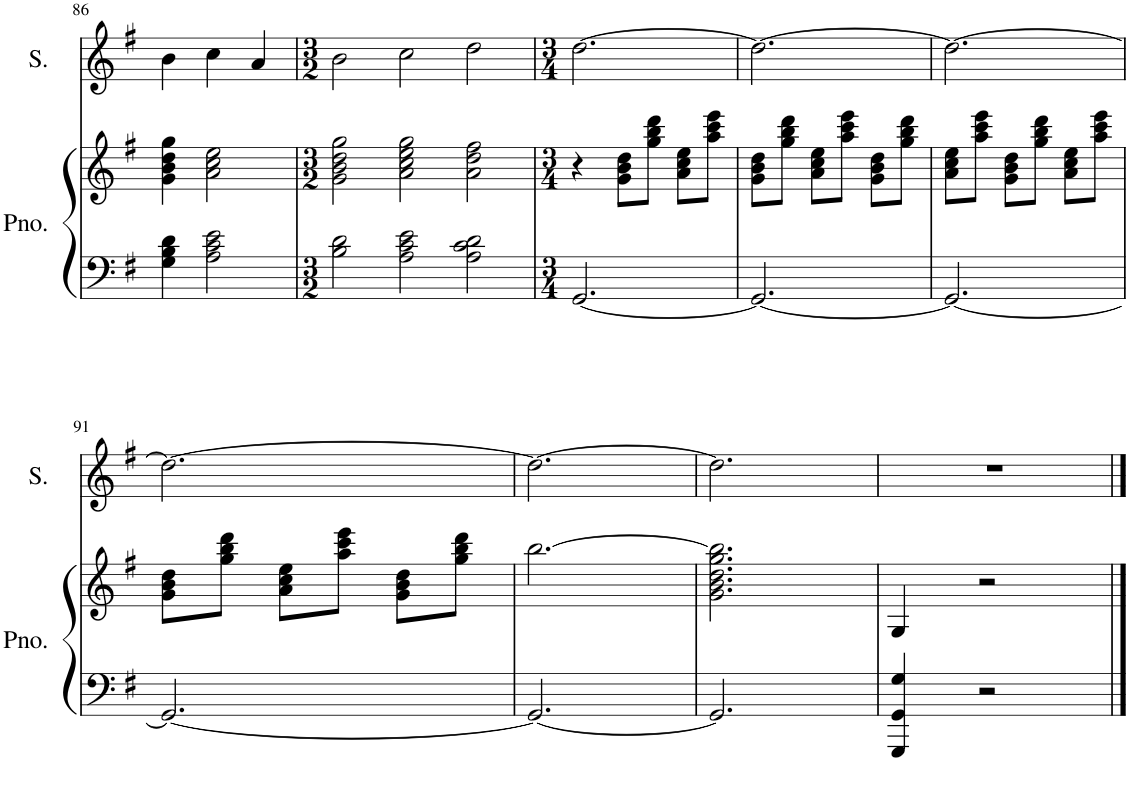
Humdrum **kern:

**kern	**kern	**kern
*part2	*part2	*part1
*staff3	*staff2	*staff1
*I"Piano	*	*I"Soprano
*I'Pno.	*	*I'S.
!!LO:PB:g=z
*clefF4	*clefG2	*clefG2
*k[f#]	*k[f#]	*k[f#]
*M3/4	*M3/4	*M3/4
=86	=86	=86
4G\ 4B\ 4d\	4g\ 4b\ 4dd\ 4gg\	4b\
2A\ 2c\ 2e\	2a\ 2cc\ 2ee\	4cc\
.	.	4a/
=87	=87	=87
*M3/2	*M3/2	*M3/2
2B\ 2d\	2g\ 2b\ 2dd\ 2gg\	2b\
2A\ 2c\ 2e\	2a\ 2cc\ 2ee\ 2gg\	2cc\
2A\ 2c\ 2d\	2a\ 2dd\ 2ff#\	2dd\
=88	=88	=88
*M3/4	*M3/4	*M3/4
[2.GG/	4r	[2.dd\
.	8g\ 8b\ 8dd\L	.
.	8gg\ 8bb\ 8ddd\J	.
.	8a\ 8cc\ 8ee\L	.
.	8aa\ 8ccc\ 8eee\J	.
=89	=89	=89
2.GG/_	8g\ 8b\ 8dd\L	2.dd\_
.	8gg\ 8bb\ 8ddd\J	.
.	8a\ 8cc\ 8ee\L	.
.	8aa\ 8ccc\ 8eee\J	.
.	8g\ 8b\ 8dd\L	.
.	8gg\ 8bb\ 8ddd\J	.
=90	=90	=90
2.GG/_	8a\ 8cc\ 8ee\L	2.dd\_
.	8aa\ 8ccc\ 8eee\J	.
.	8g\ 8b\ 8dd\L	.
.	8gg\ 8bb\ 8ddd\J	.
.	8a\ 8cc\ 8ee\L	.
.	8aa\ 8ccc\ 8eee\J	.
!!LO:LB:g=z
=91	=91	=91
2.GG/_	8g\ 8b\ 8dd\L	2.dd\_
.	8gg\ 8bb\ 8ddd\J	.
.	8a\ 8cc\ 8ee\L	.
.	8aa\ 8ccc\ 8eee\J	.
.	8g\ 8b\ 8dd\L	.
.	8gg\ 8bb\ 8ddd\J	.
=92	=92	=92
2.GG/_	[2.bb\	2.dd\_
=93	=93	=93
2.GG/]	2.g\ 2.b\ 2.dd\ 2.gg\ 2.bb\]	2.dd\]
=94	=94	=94
4GGG/ 4GG/ 4G/	4G/	2.r
2r	2r	.
==	==	==
*-	*-	*-
